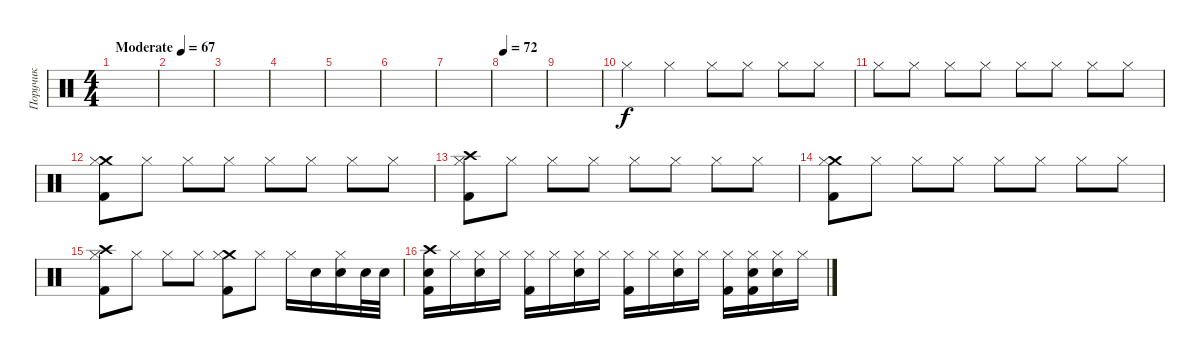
\track ("Поручик" "Поручик") {instrument percussion}
\staff {score}
\articulation defaults
\ts (4 4)
\tempo (67 "Moderate")
\clef neutral
\ks c
|
|
|
|
|
|
|
\tempo 72
|
|
"Hi-Hat (closed)".4 "Hi-Hat (closed)".4 "Hi-Hat (closed)".8 "Hi-Hat (closed)".8 "Hi-Hat (closed)".8 "Hi-Hat (closed)".8 |
"Hi-Hat (closed)".8 "Hi-Hat (closed)".8 "Hi-Hat (closed)".8 "Hi-Hat (closed)".8 "Hi-Hat (closed)".8 "Hi-Hat (closed)".8 "Hi-Hat (closed)".8 "Hi-Hat (closed)".8 |
("Crash medium (hit)" "Hi-Hat (closed)" "Kick (hit) 2").8 "Hi-Hat (closed)".8 "Hi-Hat (closed)".8 "Hi-Hat (closed)".8 "Hi-Hat (closed)".8 "Hi-Hat (closed)".8 "Hi-Hat (closed)".8 "Hi-Hat (closed)".8 |
("Crash high (hit)" "Hi-Hat (closed)" "Kick (hit) 2").8 "Hi-Hat (closed)".8 "Hi-Hat (closed)".8 "Hi-Hat (closed)".8 "Hi-Hat (closed)".8 "Hi-Hat (closed)".8 "Hi-Hat (closed)".8 "Hi-Hat (closed)".8 |
("Crash medium (hit)" "Hi-Hat (closed)" "Kick (hit) 2").8 "Hi-Hat (closed)".8 "Hi-Hat (closed)".8 "Hi-Hat (closed)".8 "Hi-Hat (closed)".8 "Hi-Hat (closed)".8 "Hi-Hat (closed)".8 "Hi-Hat (closed)".8 |
("Crash high (hit)" "Hi-Hat (closed)" "Kick (hit) 2").8 "Hi-Hat (closed)".8 "Hi-Hat (closed)".8 "Hi-Hat (closed)".8 ("Crash medium (hit)" "Hi-Hat (closed)" "Kick (hit) 2").8 "Hi-Hat (closed)".8 "Hi-Hat (closed)".16 "Snare (hit) 2".16 ("Electric Snare (hit)" "Hi-Hat (closed)").16 "Electric Snare (hit)".32 "Electric Snare (hit)".32 |
("Crash high (hit)" "Electric Snare (hit)" "Kick (hit) 2").16 "Hi-Hat (closed)".16 ("Electric Snare (hit)" "Hi-Hat (closed)").16 "Hi-Hat (closed)".16 ("Hi-Hat (closed)" "Kick (hit) 2").16 "Hi-Hat (closed)".16 ("Electric Snare (hit)" "Hi-Hat (closed)").16 "Hi-Hat (closed)".16 ("Hi-Hat (closed)" "Kick (hit) 2").16 "Hi-Hat (closed)".16 ("Electric Snare (hit)" "Hi-Hat (closed)").16 "Hi-Hat (closed)".16 ("Hi-Hat (closed)" "Kick (hit) 2").16 ("Snare (hit) 2" "Hi-Hat (closed)" "Kick (hit) 2").16 ("Electric Snare (hit)" "Hi-Hat (closed)").16 "Hi-Hat (closed)".16
